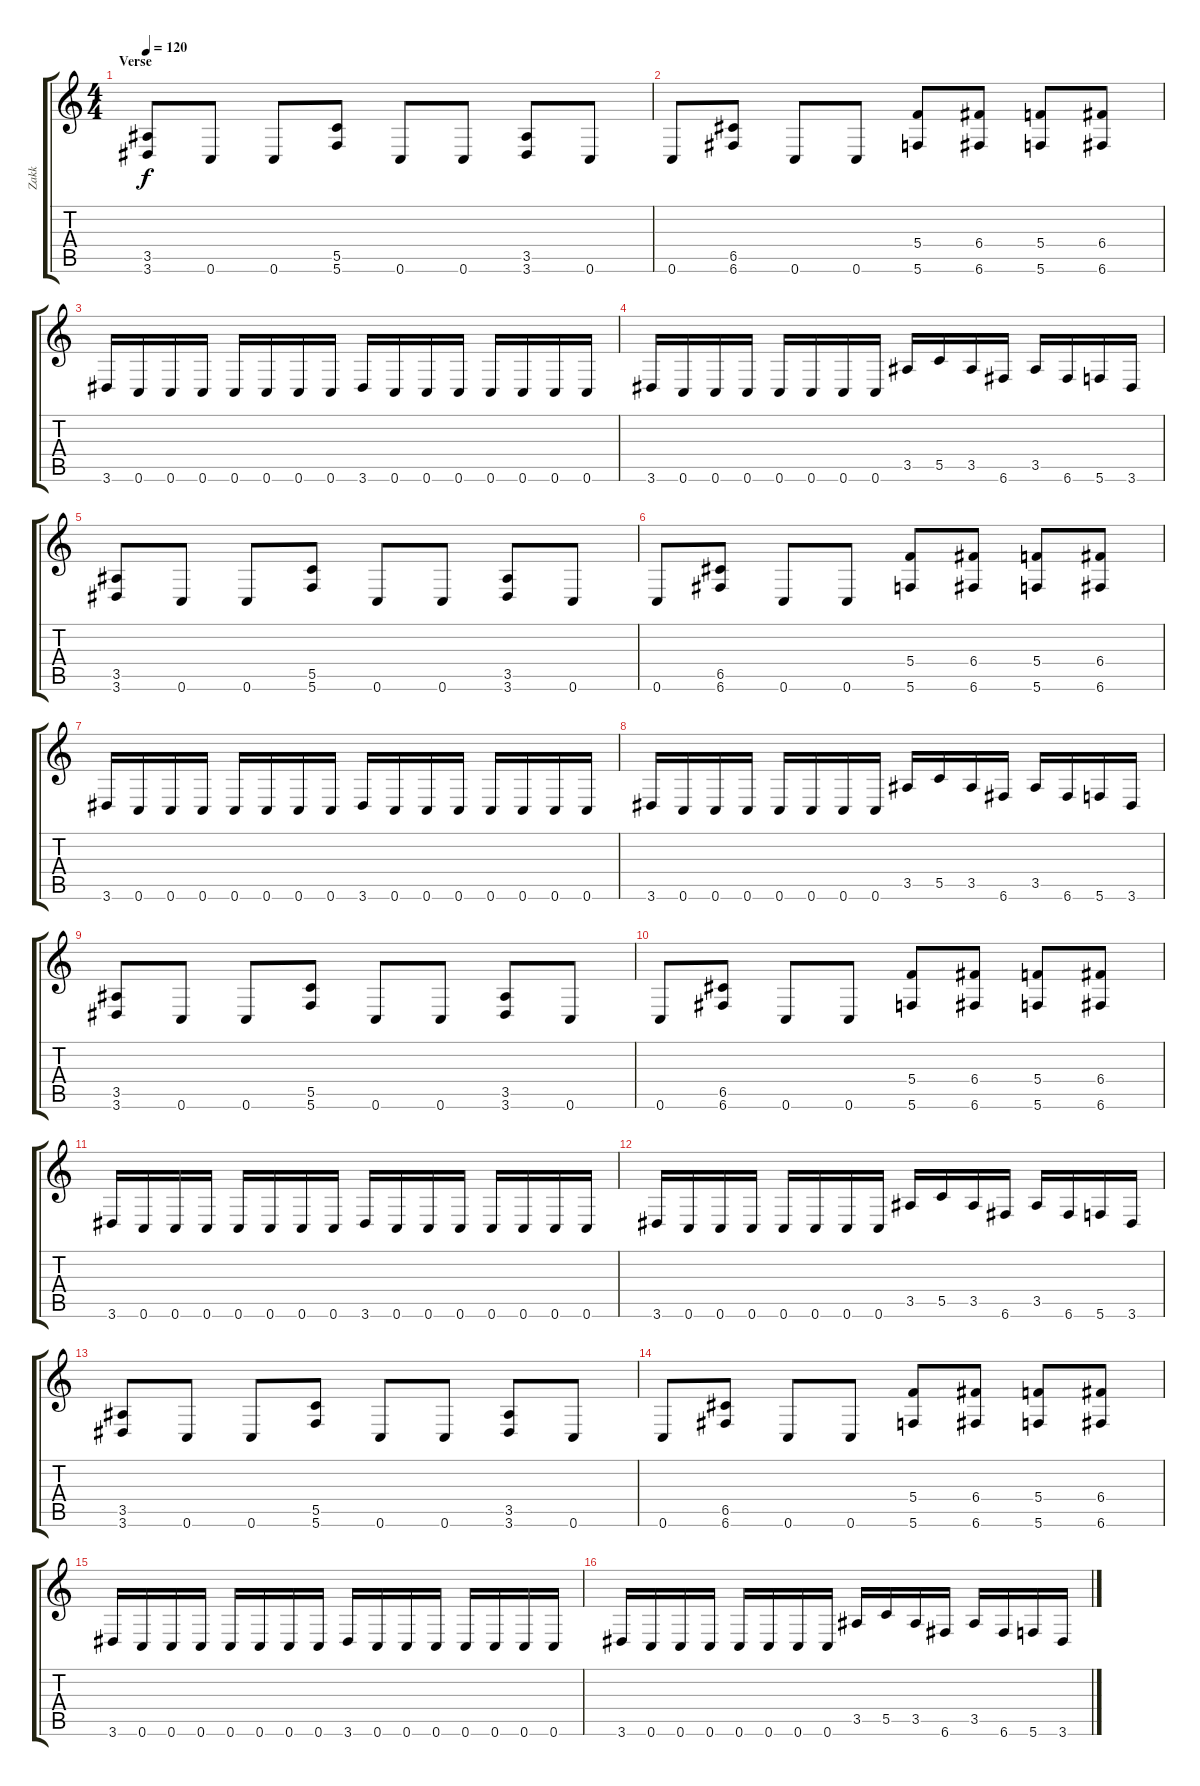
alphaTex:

\track ("Zakk" "Zakk") {instrument distortionguitar}
\staff {score tabs}
\tuning (D4 A3 F3 C3 G2 C2) {hide}
\ts (4 4)
\section ("" "Verse")
\tempo 120
\clef g2
\ks c
(3.5 3.6).8{dy f} 0.6.8 0.6.8 (5.5 5.6).8 0.6.8 0.6.8 (3.5 3.6).8 0.6.8 |
0.6.8 (6.5 6.6).8 0.6.8 0.6.8 (5.4 5.6).8 (6.4 6.6).8 (5.4 5.6).8 (6.4 6.6).8 |
3.6.16 0.6.16 0.6.16 0.6.16 0.6.16 0.6.16 0.6.16 0.6.16 3.6.16 0.6.16 0.6.16 0.6.16 0.6.16 0.6.16 0.6.16 0.6.16 |
3.6.16 0.6.16 0.6.16 0.6.16 0.6.16 0.6.16 0.6.16 0.6.16 3.5.16 5.5.16 3.5.16 6.6.16 3.5.16 6.6.16 5.6.16 3.6.16 |
(3.5 3.6).8 0.6.8 0.6.8 (5.5 5.6).8 0.6.8 0.6.8 (3.5 3.6).8 0.6.8 |
0.6.8 (6.5 6.6).8 0.6.8 0.6.8 (5.4 5.6).8 (6.4 6.6).8 (5.4 5.6).8 (6.4 6.6).8 |
3.6.16 0.6.16 0.6.16 0.6.16 0.6.16 0.6.16 0.6.16 0.6.16 3.6.16 0.6.16 0.6.16 0.6.16 0.6.16 0.6.16 0.6.16 0.6.16 |
3.6.16 0.6.16 0.6.16 0.6.16 0.6.16 0.6.16 0.6.16 0.6.16 3.5.16 5.5.16 3.5.16 6.6.16 3.5.16 6.6.16 5.6.16 3.6.16 |
(3.5 3.6).8 0.6.8 0.6.8 (5.5 5.6).8 0.6.8 0.6.8 (3.5 3.6).8 0.6.8 |
0.6.8 (6.5 6.6).8 0.6.8 0.6.8 (5.4 5.6).8 (6.4 6.6).8 (5.4 5.6).8 (6.4 6.6).8 |
3.6.16 0.6.16 0.6.16 0.6.16 0.6.16 0.6.16 0.6.16 0.6.16 3.6.16 0.6.16 0.6.16 0.6.16 0.6.16 0.6.16 0.6.16 0.6.16 |
3.6.16 0.6.16 0.6.16 0.6.16 0.6.16 0.6.16 0.6.16 0.6.16 3.5.16 5.5.16 3.5.16 6.6.16 3.5.16 6.6.16 5.6.16 3.6.16 |
(3.5 3.6).8 0.6.8 0.6.8 (5.5 5.6).8 0.6.8 0.6.8 (3.5 3.6).8 0.6.8 |
0.6.8 (6.5 6.6).8 0.6.8 0.6.8 (5.4 5.6).8 (6.4 6.6).8 (5.4 5.6).8 (6.4 6.6).8 |
3.6.16 0.6.16 0.6.16 0.6.16 0.6.16 0.6.16 0.6.16 0.6.16 3.6.16 0.6.16 0.6.16 0.6.16 0.6.16 0.6.16 0.6.16 0.6.16 |
3.6.16 0.6.16 0.6.16 0.6.16 0.6.16 0.6.16 0.6.16 0.6.16 3.5.16 5.5.16 3.5.16 6.6.16 3.5.16 6.6.16 5.6.16 3.6.16
